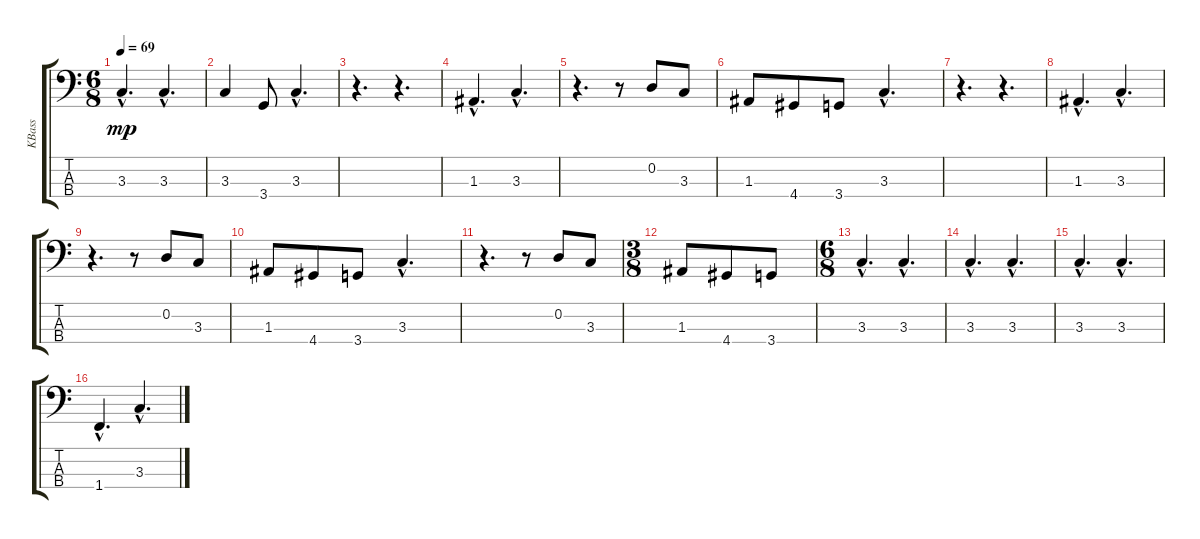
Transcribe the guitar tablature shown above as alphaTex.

\track ("KBass" "KBass") {instrument fretlessbass}
\staff {score tabs}
\tuning (G2 D2 A1 E1) {hide}
\ts (6 8)
\tempo 69
\clef f4
\ks c
3.3{hac}.4{d dy mp} 3.3{hac}.4{d} |
3.3.4 3.4.8 3.3{hac}.4{d} |
r.4{d} r.4{d} |
1.3{hac}.4{d} 3.3{hac}.4{d} |
r.4{d} r.8 0.2.8 3.3.8 |
1.3.8 4.4.8 3.4.8 3.3{hac}.4{d} |
r.4{d} r.4{d} |
1.3{hac}.4{d} 3.3{hac}.4{d} |
r.4{d} r.8 0.2.8 3.3.8 |
1.3.8 4.4.8 3.4.8 3.3{hac}.4{d} |
r.4{d} r.8 0.2.8 3.3.8 |
\ts (3 8)
1.3.8 4.4.8 3.4.8 |
\ts (6 8)
3.3{hac}.4{d} 3.3{hac}.4{d} |
3.3{hac}.4{d} 3.3{hac}.4{d} |
3.3{hac}.4{d} 3.3{hac}.4{d} |
1.4{hac}.4{d} 3.3{hac}.4{d}
